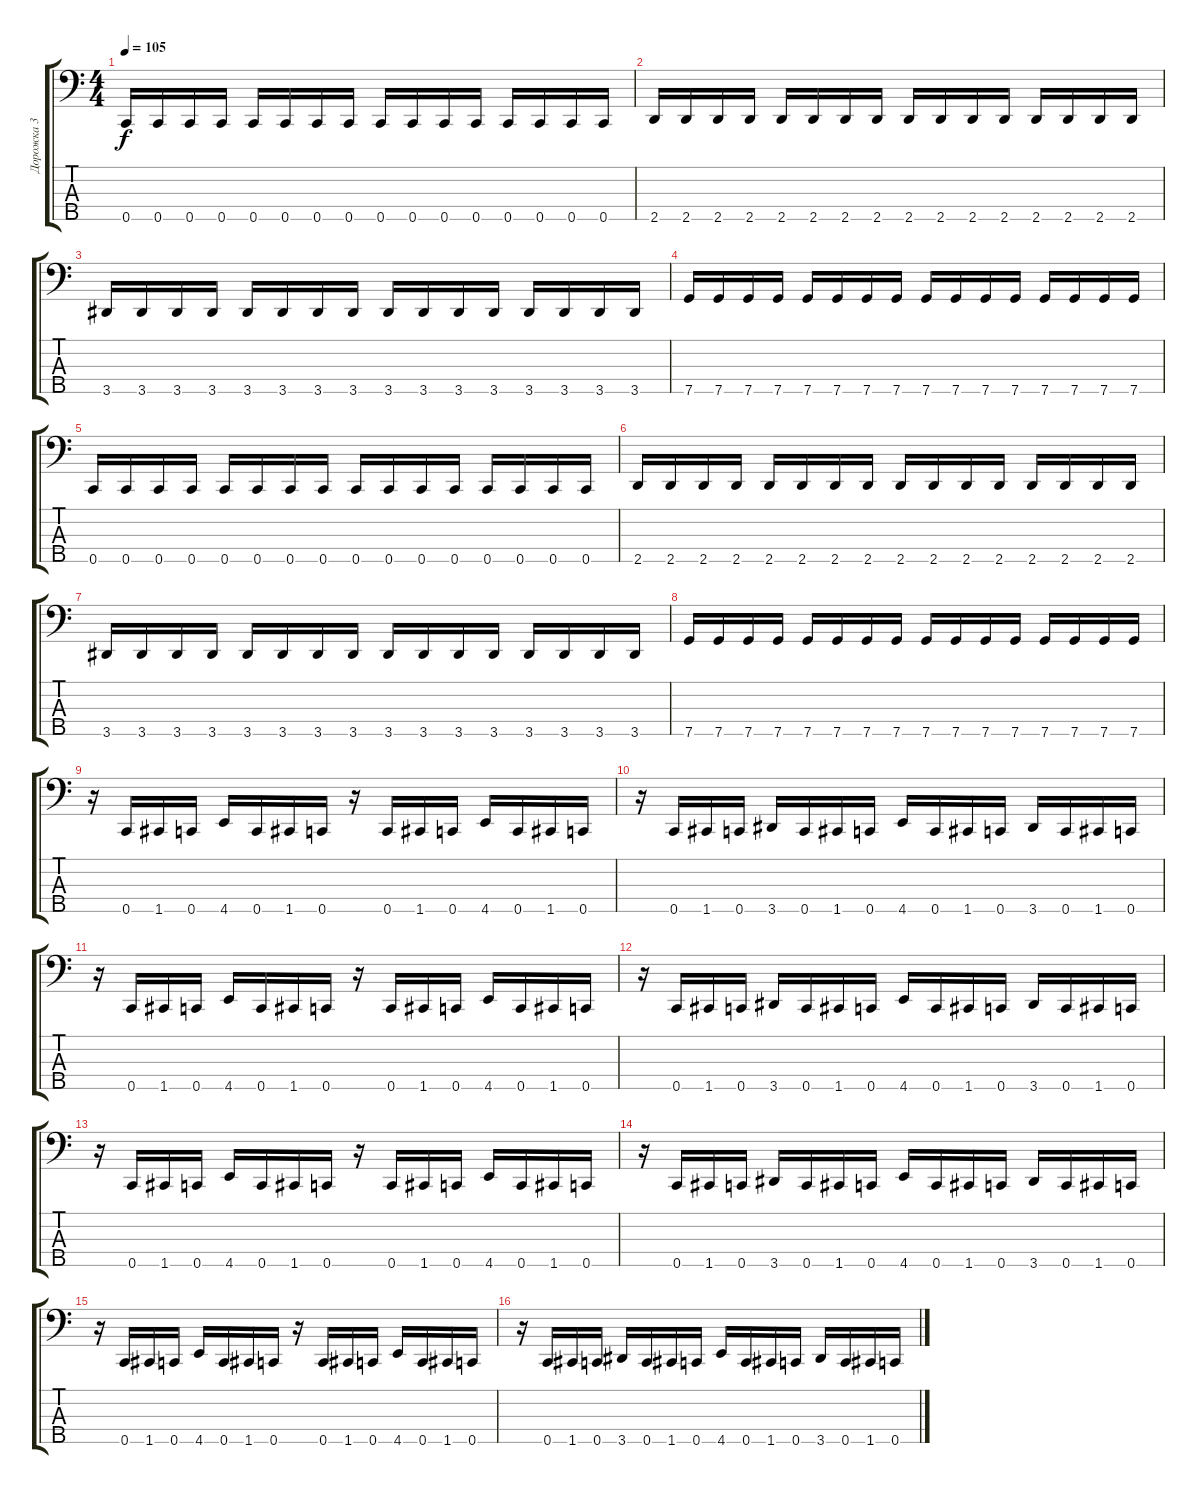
\track ("Дорожка 3" "Дорожка 3") {instrument electricbassfinger}
\staff {score tabs}
\tuning (Ab2 Eb2 Bb1 F1 C1) {hide}
\ts (4 4)
\tempo 105
\clef f4
\ks c
0.5.16{dy f} 0.5.16 0.5.16 0.5.16 0.5.16 0.5.16 0.5.16 0.5.16 0.5.16 0.5.16 0.5.16 0.5.16 0.5.16 0.5.16 0.5.16 0.5.16 |
2.5.16 2.5.16 2.5.16 2.5.16 2.5.16 2.5.16 2.5.16 2.5.16 2.5.16 2.5.16 2.5.16 2.5.16 2.5.16 2.5.16 2.5.16 2.5.16 |
3.5.16 3.5.16 3.5.16 3.5.16 3.5.16 3.5.16 3.5.16 3.5.16 3.5.16 3.5.16 3.5.16 3.5.16 3.5.16 3.5.16 3.5.16 3.5.16 |
7.5.16 7.5.16 7.5.16 7.5.16 7.5.16 7.5.16 7.5.16 7.5.16 7.5.16 7.5.16 7.5.16 7.5.16 7.5.16 7.5.16 7.5.16 7.5.16 |
0.5.16 0.5.16 0.5.16 0.5.16 0.5.16 0.5.16 0.5.16 0.5.16 0.5.16 0.5.16 0.5.16 0.5.16 0.5.16 0.5.16 0.5.16 0.5.16 |
2.5.16 2.5.16 2.5.16 2.5.16 2.5.16 2.5.16 2.5.16 2.5.16 2.5.16 2.5.16 2.5.16 2.5.16 2.5.16 2.5.16 2.5.16 2.5.16 |
3.5.16 3.5.16 3.5.16 3.5.16 3.5.16 3.5.16 3.5.16 3.5.16 3.5.16 3.5.16 3.5.16 3.5.16 3.5.16 3.5.16 3.5.16 3.5.16 |
7.5.16 7.5.16 7.5.16 7.5.16 7.5.16 7.5.16 7.5.16 7.5.16 7.5.16 7.5.16 7.5.16 7.5.16 7.5.16 7.5.16 7.5.16 7.5.16 |
r.16 0.5.16 1.5.16 0.5.16 4.5.16 0.5.16 1.5.16 0.5.16 r.16 0.5.16 1.5.16 0.5.16 4.5.16 0.5.16 1.5.16 0.5.16 |
r.16 0.5.16 1.5.16 0.5.16 3.5.16 0.5.16 1.5.16 0.5.16 4.5.16 0.5.16 1.5.16 0.5.16 3.5.16 0.5.16 1.5.16 0.5.16 |
r.16 0.5.16 1.5.16 0.5.16 4.5.16 0.5.16 1.5.16 0.5.16 r.16 0.5.16 1.5.16 0.5.16 4.5.16 0.5.16 1.5.16 0.5.16 |
r.16 0.5.16 1.5.16 0.5.16 3.5.16 0.5.16 1.5.16 0.5.16 4.5.16 0.5.16 1.5.16 0.5.16 3.5.16 0.5.16 1.5.16 0.5.16 |
r.16 0.5.16 1.5.16 0.5.16 4.5.16 0.5.16 1.5.16 0.5.16 r.16 0.5.16 1.5.16 0.5.16 4.5.16 0.5.16 1.5.16 0.5.16 |
r.16 0.5.16 1.5.16 0.5.16 3.5.16 0.5.16 1.5.16 0.5.16 4.5.16 0.5.16 1.5.16 0.5.16 3.5.16 0.5.16 1.5.16 0.5.16 |
r.16 0.5.16 1.5.16 0.5.16 4.5.16 0.5.16 1.5.16 0.5.16 r.16 0.5.16 1.5.16 0.5.16 4.5.16 0.5.16 1.5.16 0.5.16 |
r.16 0.5.16 1.5.16 0.5.16 3.5.16 0.5.16 1.5.16 0.5.16 4.5.16 0.5.16 1.5.16 0.5.16 3.5.16 0.5.16 1.5.16 0.5.16
